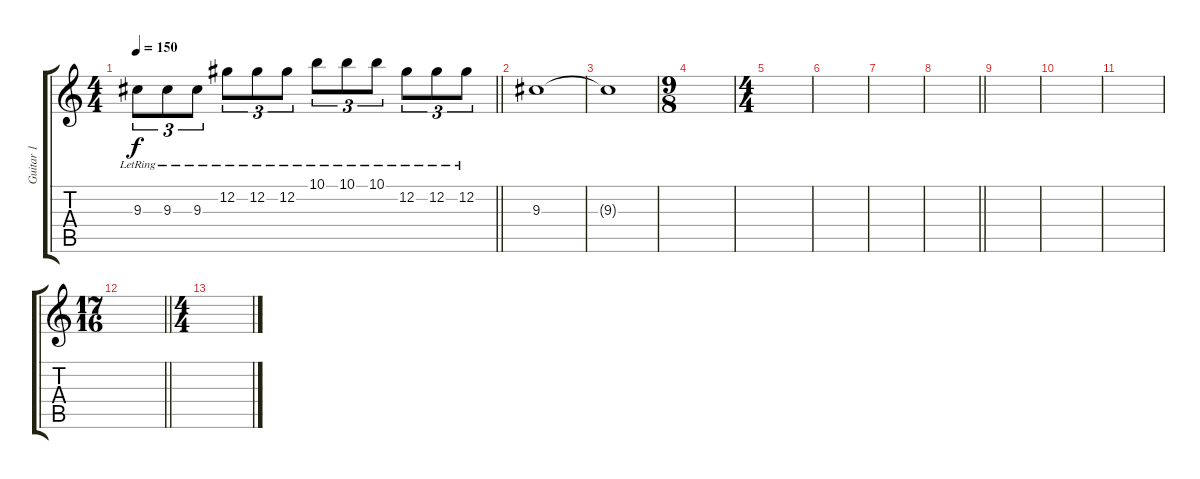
\track ("Guitar 1" "Guitar 1") {instrument electricguitarclean}
\staff {score tabs}
\tuning (Db4 Ab3 E3 B2 Gb2 Db2) {hide}
\ts (4 4)
\tempo 150
\clef g2
\barLineRight lightlight
\ks c
9.3{lr}.8{tu (3 2) dy f} 9.3{lr}.8{tu (3 2)} 9.3{lr}.8{tu (3 2)} 12.2{lr}.8{tu (3 2)} 12.2{lr}.8{tu (3 2)} 12.2{lr}.8{tu (3 2)} 10.1{lr}.8{tu (3 2)} 10.1{lr}.8{tu (3 2)} 10.1{lr}.8{tu (3 2)} 12.2{lr}.8{tu (3 2)} 12.2{lr}.8{tu (3 2)} 12.2{lr}.8{tu (3 2)} |
9.3.1 |
9.3{t}.1 |
\ts (9 8)
|
\ts (4 4)
|
|
|
\barLineRight lightlight
|
|
|
|
\ts (17 16)
\barLineRight lightlight
|
\ts (4 4)
